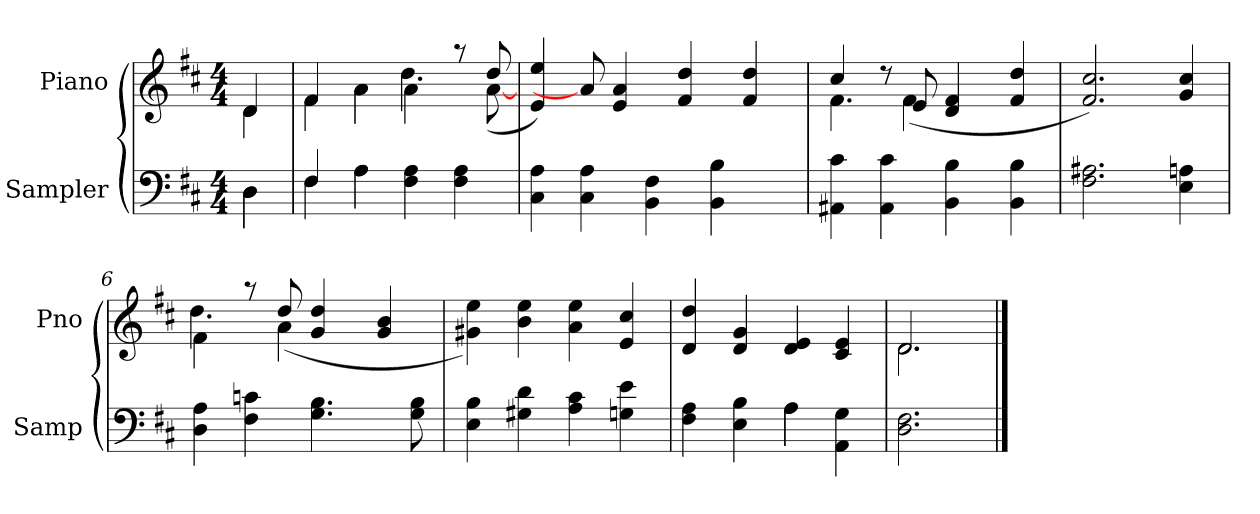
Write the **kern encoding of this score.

**kern	**kern
*part2	*part1
*staff2	*staff1
*I"Sampler	*I"Piano
*I'Samp	*I'Pno
*clefF4	*clefG2
*k[f#c#]	*k[f#c#]
*D:	*D:
*M4/4	*M4/4
=1	=1
*^	*^
4D\	4D	4d/	4d
=2	=2	=2	=2
4F#/	4F#	4f#/	4f#
4A\	4A	4a\	4a
4F# 4A	2ryy	4a\	4.dd
4F# 4A	.	8r	.
.	.	8dd/	([8a
*v	*v	*	*
*	*v	*v
=3	=3
4C# 4A	4e 4ee)
4C# 4A	8a]
.	4e 4a
4BB 4F#	.
.	4f# 4dd
4BB 4B	.
.	4f# 4dd
8ryy	.
=4	=4
*	*^
4AA#X 4c#	4cc#/	4.f#
4AA# 4c#	8r	.
.	8e/	(4f#
4BB 4B	4d 4f#	.
.	.	4.ryy
4BB 4B	4f# 4dd	.
*	*v	*v
=5	=5
2.F# 2.A#X	2.f# 2.cc#)
4E 4An	4g 4cc#
=6	=6
*	*^
4D 4A	4f#\	4.dd
4F# 4cn	8r	.
.	8dd/	(4a
4.G 4.B	4g 4dd	.
.	.	4.ryy
.	4g 4b	.
8G 8B	.	.
*	*v	*v
=7	=7
4E 4B	4g#X 4ee)
4G#X 4d	4b 4ee
4A 4c#	4a 4ee
4Gn 4e	4e 4cc#
=8	=8
*^	*
4F# 4A	2ryy	4d 4dd
4E 4B	.	4d 4g
4A\	4A	4d 4e
4AA 4G	4ryy	4c# 4e
*v	*v	*
=9	=9
*	*^
2.D 2.F#	2.d/	2.d
*	*v	*v
==	==
*-	*-
